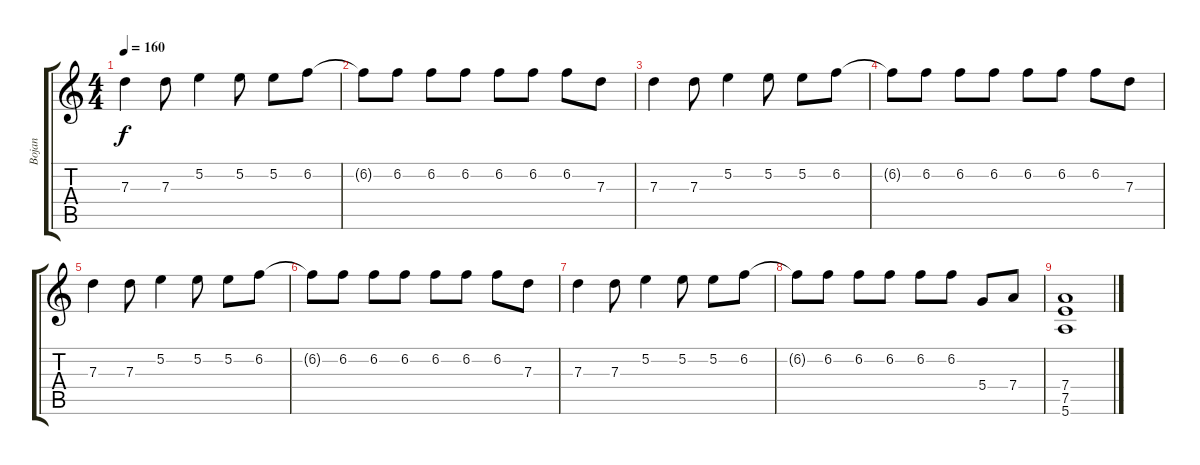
\track ("Bojan" "Bojan") {instrument distortionguitar}
\staff {score tabs}
\tuning (E4 B3 G3 D3 A2 E2) {hide}
\ts (4 4)
\tempo 160
\clef g2
\ks c
7.3.4{dy f} 7.3.8 5.2.4 5.2.8 5.2.8 6.2.8 |
6.2{t}.8 6.2.8 6.2.8 6.2.8 6.2.8 6.2.8 6.2.8 7.3.8 |
7.3.4 7.3.8 5.2.4 5.2.8 5.2.8 6.2.8 |
6.2{t}.8 6.2.8 6.2.8 6.2.8 6.2.8 6.2.8 6.2.8 7.3.8 |
7.3.4 7.3.8 5.2.4 5.2.8 5.2.8 6.2.8 |
6.2{t}.8 6.2.8 6.2.8 6.2.8 6.2.8 6.2.8 6.2.8 7.3.8 |
7.3.4 7.3.8 5.2.4 5.2.8 5.2.8 6.2.8 |
6.2{t}.8 6.2.8 6.2.8 6.2.8 6.2.8 6.2.8 5.4.8 7.4.8 |
(7.4 7.5 5.6).1
